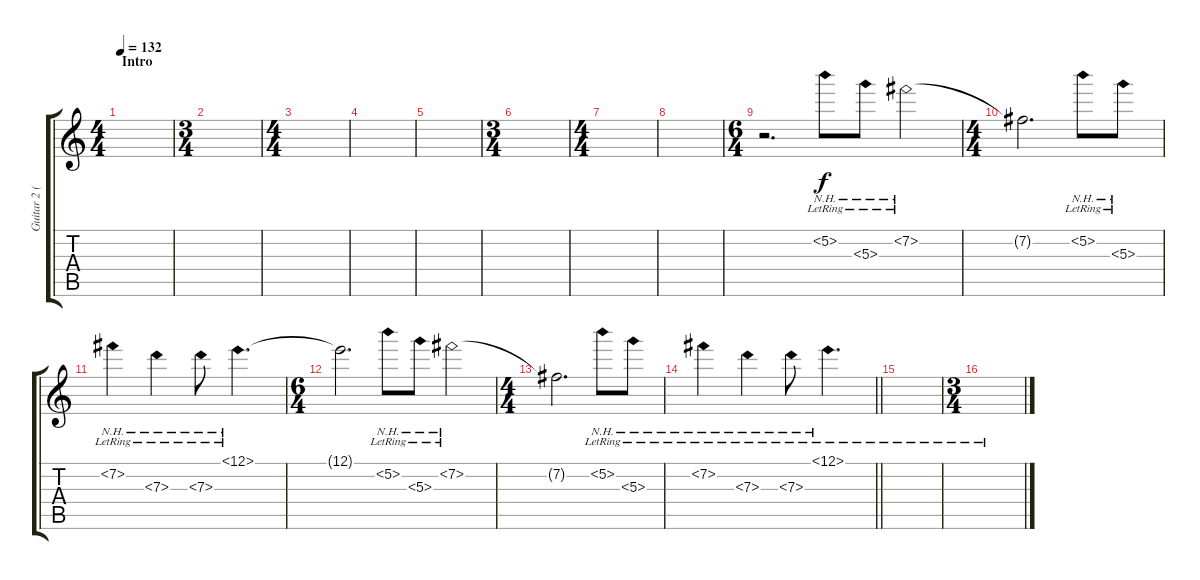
\track ("Guitar 2 (Harmonics)" "Guitar 2 (") {instrument electricguitarmuted}
\staff {score tabs}
\tuning (E4 B3 G3 D3 A2 E2) {hide}
\ts (4 4)
\section ("" "Intro")
\tempo 132
\clef g2
\ks c
|
\ts (3 4)
|
\ts (4 4)
|
|
|
\ts (3 4)
|
\ts (4 4)
|
|
\ts (6 4)
r.2{d} 5.2{nh lr}.8 5.3{nh lr}.8 7.2{nh lr}.2 |
\ts (4 4)
7.2{t}.2{d} 5.2{nh lr}.8 5.3{nh lr}.8 |
7.2{nh lr}.4 7.3{nh lr}.4 7.3{nh lr}.8 12.1{nh lr}.4{d} |
\ts (6 4)
12.1{t}.2{d} 5.2{nh lr}.8 5.3{nh lr}.8 7.2{nh lr}.2 |
\ts (4 4)
7.2{t}.2{d} 5.2{nh lr}.8 5.3{nh lr}.8 |
\barLineRight lightlight
7.2{nh lr}.4 7.3{nh lr}.4 7.3{nh lr}.8 12.1{nh lr}.4{d} |
|
\ts (3 4)
